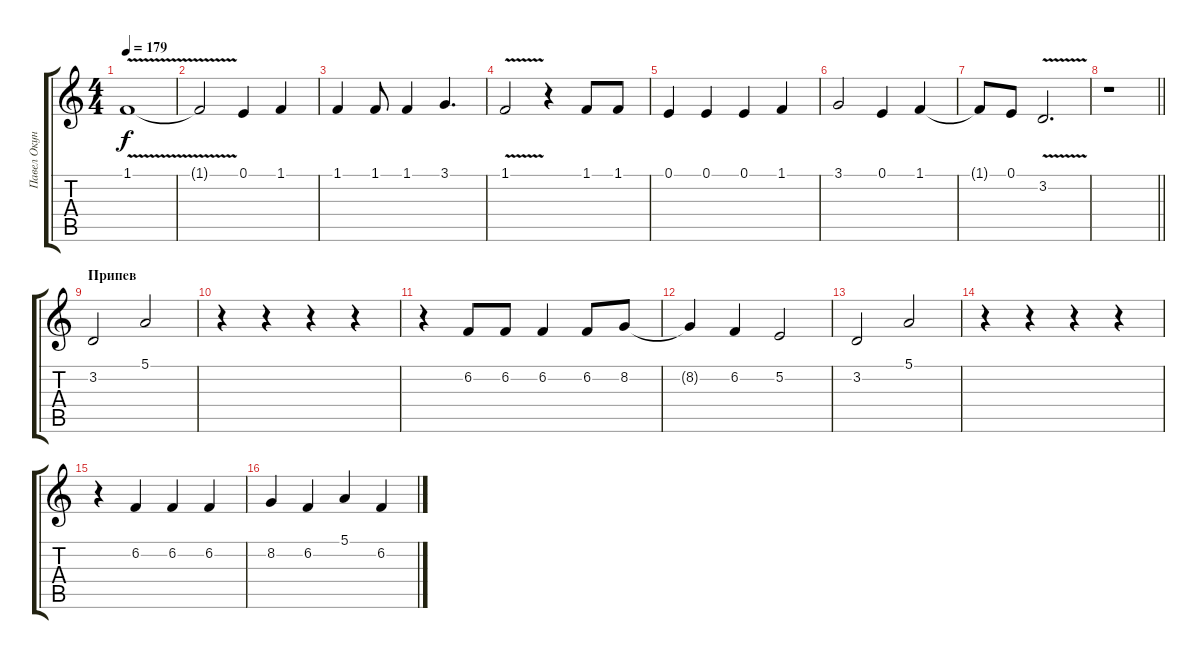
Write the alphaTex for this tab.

\track ("Павел Окунев" "Павел Окун") {instrument frenchhorn}
\staff {score tabs}
\tuning (E4 B3 G3 D3 A2 E2) {hide}
\ts (4 4)
\tempo 179
\clef g2
\ks c
1.1{v}.1{dy f} |
1.1{t}.2 0.1.4 1.1.4 |
1.1.4 1.1.8 1.1.4 3.1.4{d} |
1.1{v}.2 r.4 1.1.8 1.1.8 |
0.1.4 0.1.4 0.1.4 1.1.4 |
3.1.2 0.1.4 1.1.4 |
1.1{t}.8 0.1.8 3.2{v}.2{d} |
\barLineRight lightlight
r.1 |
\section ("" "Припев")
3.2.2 5.1.2 |
r.4 r.4 r.4 r.4 |
r.4 6.2.8 6.2.8 6.2.4 6.2.8 8.2.8 |
8.2{t}.4 6.2.4 5.2.2 |
3.2.2 5.1.2 |
r.4 r.4 r.4 r.4 |
r.4 6.2.4 6.2.4 6.2.4 |
8.2.4 6.2.4 5.1.4 6.2.4
